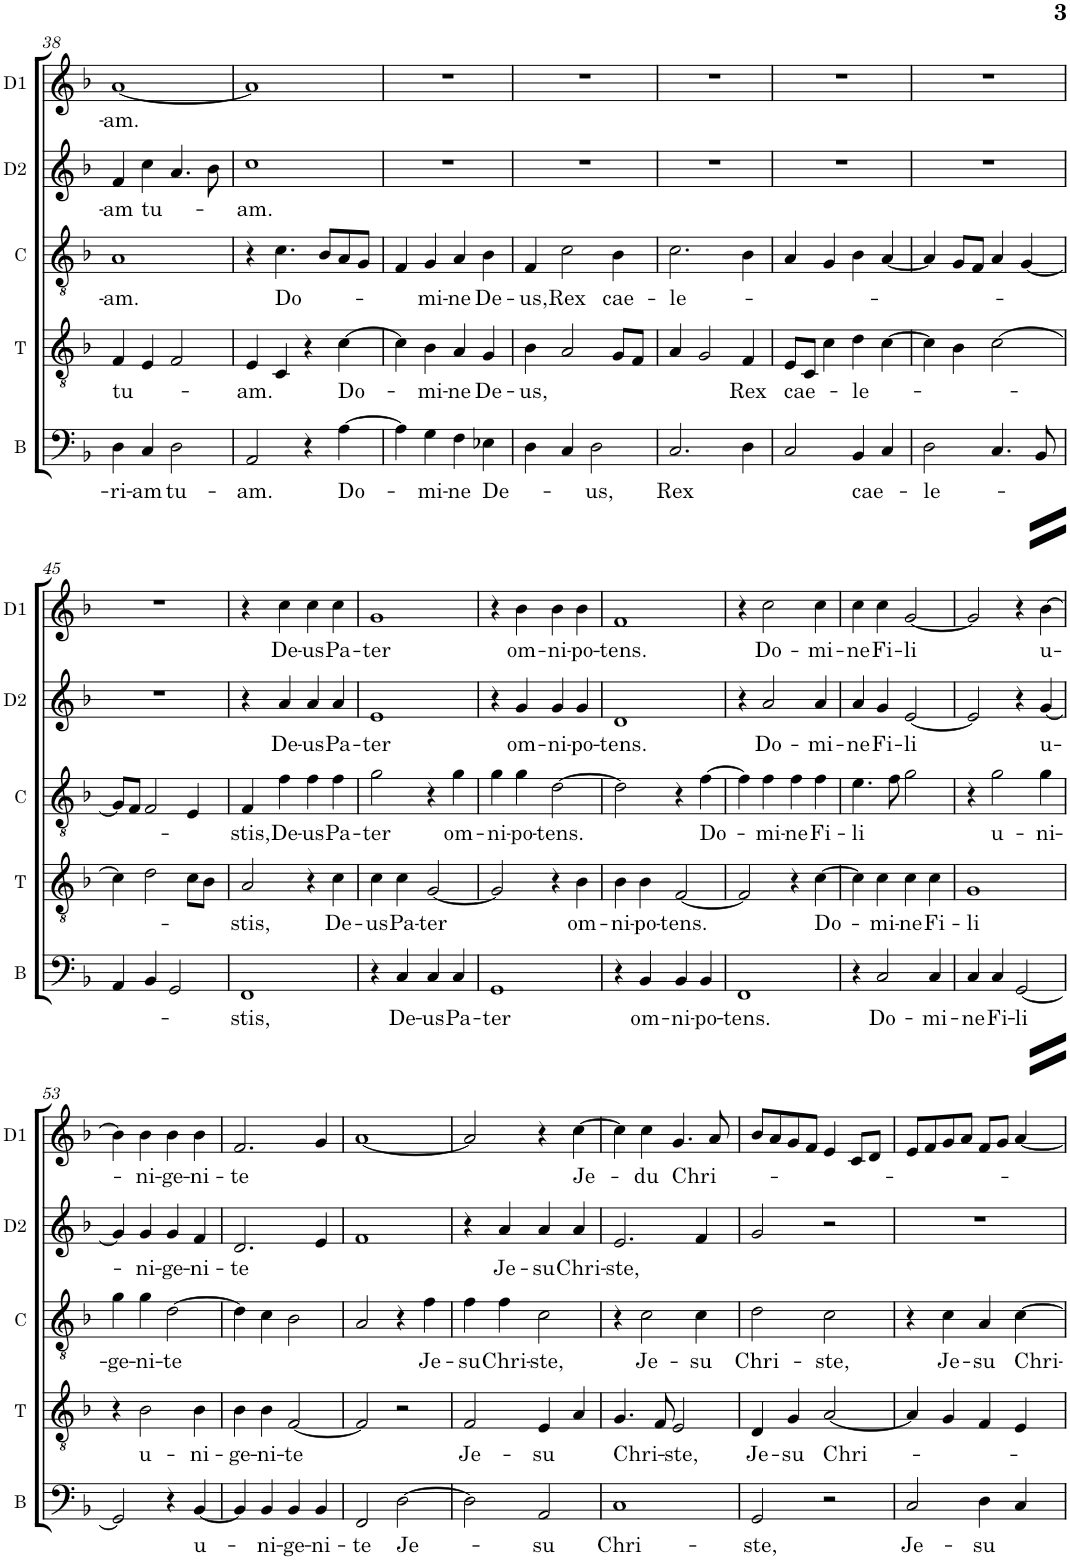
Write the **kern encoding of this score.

**kern	**text	**kern	**text	**kern	**text	**kern	**text	**kern	**text
*part5	*part5	*part4	*part4	*part3	*part3	*part2	*part2	*part1	*part1
*staff5	*staff5	*staff4	*staff4	*staff3	*staff3	*staff2	*staff2	*staff1	*staff1
*I"B	*	*I"T	*	*I"Contra	*	*I"D2	*	*I"D1	*
*I'B	*	*I'T	*	*I'C	*	*I'D2	*	*I'D1	*
!!LO:PB:g=z
*clefF4	*	*clefGv2	*	*clefGv2	*	*clefG2	*	*clefG2	*
*k[b-]	*	*k[b-]	*	*k[b-]	*	*k[b-]	*	*k[b-]	*
*M4/4	*	*M4/4	*	*M4/4	*	*M4/4	*	*M4/4	*
*met(c)	*	*met(c)	*	*met(c)	*	*met(c)	*	*met(c)	*
=38	=38	=38	=38	=38	=38	=38	=38	=38	=38
!	!LO:LY:b	!	!LO:LY:b	!	!LO:LY:b	!	!LO:LY:b	!	!LO:LY:b
4D\	-ri-	4F/	tu-	1A	-am.	4f/	-am	[1a	-am.
!	!LO:LY:b	!	!	!	!	!	!LO:LY:b	!	!
4C/	-am	4E/	.	.	.	4cc\	tu-	.	.
!	!LO:LY:b	!	!	!	!	!	!	!	!
2D\	tu-	2F/	.	.	.	4.a/	.	.	.
.	.	.	.	.	.	8b-\	.	.	.
=39	=39	=39	=39	=39	=39	=39	=39	=39	=39
!	!LO:LY:b	!	!LO:LY:b	!	!	!	!LO:LY:b	!	!
2AA/	-am.	4E/	-am.	4r	.	1cc	-am.	1a]	.
!	!	!	!	!	!LO:LY:b	!	!	!	!
.	.	4C/	.	4.c\	Do-	.	.	.	.
4r	.	4r	.	.	.	.	.	.	.
.	.	.	.	8B-/L	.	.	.	.	.
!	!LO:LY:b	!	!LO:LY:b	!	!	!	!	!	!
[4A\	Do-	[4c\	Do-	8A/	.	.	.	.	.
.	.	.	.	8G/J	.	.	.	.	.
=40	=40	=40	=40	=40	=40	=40	=40	=40	=40
4A\]	.	4c\]	.	4F/	.	1r	.	1r	.
!	!LO:LY:b	!	!LO:LY:b	!	!LO:LY:b	!	!	!	!
4G\	-mi-	4B-\	-mi-	4G/	-mi-	.	.	.	.
!	!LO:LY:b	!	!LO:LY:b	!	!LO:LY:b	!	!	!	!
4F\	-ne	4A/	-ne	4A/	-ne	.	.	.	.
!	!LO:LY:b	!	!LO:LY:b	!	!LO:LY:b	!	!	!	!
4E-X\	De-	4G/	De-	4B-\	De-	.	.	.	.
=41	=41	=41	=41	=41	=41	=41	=41	=41	=41
!	!	!	!LO:LY:b	!	!LO:LY:b	!	!	!	!
4D\	.	4B-\	-us,	4F/	-us,	1r	.	1r	.
!	!	!	!	!	!LO:LY:b	!	!	!	!
4C/	.	2A/	.	2c\	Rex	.	.	.	.
!	!LO:LY:b	!	!	!	!	!	!	!	!
2D\	-us,	.	.	.	.	.	.	.	.
!	!	!	!	!	!LO:LY:b	!	!	!	!
.	.	8G/L	.	4B-\	cae-	.	.	.	.
.	.	8F/J	.	.	.	.	.	.	.
=42	=42	=42	=42	=42	=42	=42	=42	=42	=42
!	!LO:LY:b	!	!	!	!LO:LY:b	!	!	!	!
2.C/	Rex	4A/	.	2.c\	-le-	1r	.	1r	.
.	.	2G/	.	.	.	.	.	.	.
!	!	!	!LO:LY:b	!	!	!	!	!	!
4D\	.	4F/	Rex	4B-\	.	.	.	.	.
=43	=43	=43	=43	=43	=43	=43	=43	=43	=43
!	!	!	!LO:LY:b	!	!	!	!	!	!
2C/	.	8E/L	cae-	4A/	.	1r	.	1r	.
.	.	8C/J	.	.	.	.	.	.	.
.	.	4c\	.	4G/	.	.	.	.	.
!	!LO:LY:b	!	!LO:LY:b	!	!	!	!	!	!
4BB-/	cae-	4d\	-le-	4B-\	.	.	.	.	.
4C/	.	[4c\	.	[4A/	.	.	.	.	.
=44	=44	=44	=44	=44	=44	=44	=44	=44	=44
!	!LO:LY:b	!	!	!	!	!	!	!	!
2D\	-le-	4c\]	.	4A/]	.	1r	.	1r	.
.	.	4B-\	.	8G/L	.	.	.	.	.
.	.	.	.	8F/J	.	.	.	.	.
4.C/	.	[2c\	.	4A/	.	.	.	.	.
.	.	.	.	[4G/	.	.	.	.	.
8BB-/	.	.	.	.	.	.	.	.	.
!!LO:LB:g=z
=45	=45	=45	=45	=45	=45	=45	=45	=45	=45
4AA/	.	4c\]	.	8G/L]	.	1r	.	1r	.
.	.	.	.	8F/J	.	.	.	.	.
4BB-/	.	2d\	.	2F/	.	.	.	.	.
2GG/	.	.	.	.	.	.	.	.	.
.	.	8c\L	.	4E/	.	.	.	.	.
.	.	8B-\J	.	.	.	.	.	.	.
=46	=46	=46	=46	=46	=46	=46	=46	=46	=46
!	!LO:LY:b	!	!LO:LY:b	!	!LO:LY:b	!	!	!	!
1FF	-stis,	2A/	-stis,	4F/	-stis,	4r	.	4r	.
!	!	!	!	!	!LO:LY:b	!	!LO:LY:b	!	!LO:LY:b
.	.	.	.	4f\	De-	4a/	De-	4cc\	De-
!	!	!	!	!	!LO:LY:b	!	!LO:LY:b	!	!LO:LY:b
.	.	4r	.	4f\	-us	4a/	-us	4cc\	-us
!	!	!	!LO:LY:b	!	!LO:LY:b	!	!LO:LY:b	!	!LO:LY:b
.	.	4c\	De-	4f\	Pa-	4a/	Pa-	4cc\	Pa-
=47	=47	=47	=47	=47	=47	=47	=47	=47	=47
!	!	!	!LO:LY:b	!	!LO:LY:b	!	!LO:LY:b	!	!LO:LY:b
4r	.	4c\	-us	2g\	-ter	1e	-ter	1g	-ter
!	!LO:LY:b	!	!LO:LY:b	!	!	!	!	!	!
4C/	De-	4c\	Pa-	.	.	.	.	.	.
!	!LO:LY:b	!	!LO:LY:b	!	!	!	!	!	!
4C/	-us	[2G/	-ter	4r	.	.	.	.	.
!	!LO:LY:b	!	!	!	!LO:LY:b	!	!	!	!
4C/	Pa-	.	.	4g\	om-	.	.	.	.
=48	=48	=48	=48	=48	=48	=48	=48	=48	=48
!	!LO:LY:b	!	!	!	!LO:LY:b	!	!	!	!
1GG	-ter	2G/]	.	4g\	-ni-	4r	.	4r	.
!	!	!	!	!	!LO:LY:b	!	!LO:LY:b	!	!LO:LY:b
.	.	.	.	4g\	-po-	4g/	om-	4b-\	om-
!	!	!	!	!	!LO:LY:b	!	!LO:LY:b	!	!LO:LY:b
.	.	4r	.	[2d\	-tens.	4g/	-ni-	4b-\	-ni-
!	!	!	!LO:LY:b	!	!	!	!LO:LY:b	!	!LO:LY:b
.	.	4B-\	om-	.	.	4g/	-po-	4b-\	-po-
=49	=49	=49	=49	=49	=49	=49	=49	=49	=49
!	!	!	!LO:LY:b	!	!	!	!LO:LY:b	!	!LO:LY:b
4r	.	4B-\	-ni-	2d\]	.	1d	-tens.	1f	-tens.
!	!LO:LY:b	!	!LO:LY:b	!	!	!	!	!	!
4BB-/	om-	4B-\	-po-	.	.	.	.	.	.
!	!LO:LY:b	!	!LO:LY:b	!	!	!	!	!	!
4BB-/	-ni-	[2F/	-tens.	4r	.	.	.	.	.
!	!LO:LY:b	!	!	!	!LO:LY:b	!	!	!	!
4BB-/	-po-	.	.	[4f\	Do-	.	.	.	.
=50	=50	=50	=50	=50	=50	=50	=50	=50	=50
!	!LO:LY:b	!	!	!	!	!	!	!	!
1FF	-tens.	2F/]	.	4f\]	.	4r	.	4r	.
!	!	!	!	!	!LO:LY:b	!	!LO:LY:b	!	!LO:LY:b
.	.	.	.	4f\	-mi-	2a/	Do-	2cc\	Do-
!	!	!	!	!	!LO:LY:b	!	!	!	!
.	.	4r	.	4f\	-ne	.	.	.	.
!	!	!	!LO:LY:b	!	!LO:LY:b	!	!LO:LY:b	!	!LO:LY:b
.	.	[4c\	Do-	4f\	Fi-	4a/	-mi-	4cc\	-mi-
=51	=51	=51	=51	=51	=51	=51	=51	=51	=51
!	!	!	!	!	!LO:LY:b	!	!LO:LY:b	!	!LO:LY:b
4r	.	4c\]	.	4.e\	-li	4a/	-ne	4cc\	-ne
!	!LO:LY:b	!	!LO:LY:b	!	!	!	!LO:LY:b	!	!LO:LY:b
2C/	Do-	4c\	-mi-	.	.	4g/	Fi-	4cc\	Fi-
.	.	.	.	8f\	.	.	.	.	.
!	!	!	!LO:LY:b	!	!	!	!LO:LY:b	!	!LO:LY:b
.	.	4c\	-ne	2g\	.	[2e/	-li	[2g/	-li
!	!LO:LY:b	!	!LO:LY:b	!	!	!	!	!	!
4C/	-mi-	4c\	Fi-	.	.	.	.	.	.
=52	=52	=52	=52	=52	=52	=52	=52	=52	=52
!	!LO:LY:b	!	!LO:LY:b	!	!	!	!	!	!
4C/	-ne	1G	-li	4r	.	2e/]	.	2g/]	.
!	!LO:LY:b	!	!	!	!LO:LY:b	!	!	!	!
4C/	Fi-	.	.	2g\	u-	.	.	.	.
!	!LO:LY:b	!	!	!	!	!	!	!	!
[2GG/	-li	.	.	.	.	4r	.	4r	.
!	!	!	!	!	!LO:LY:b	!	!LO:LY:b	!	!LO:LY:b
.	.	.	.	4g\	-ni-	[4g/	u-	[4b-\	u-
!!LO:LB:g=z
=53	=53	=53	=53	=53	=53	=53	=53	=53	=53
!	!	!	!	!	!LO:LY:b	!	!	!	!
2GG/]	.	4r	.	4g\	-ge-	4g/]	.	4b-\]	.
!	!	!	!LO:LY:b	!	!LO:LY:b	!	!LO:LY:b	!	!LO:LY:b
.	.	2B-\	u-	4g\	-ni-	4g/	-ni-	4b-\	-ni-
!	!	!	!	!	!LO:LY:b	!	!LO:LY:b	!	!LO:LY:b
4r	.	.	.	[2d\	-te	4g/	-ge-	4b-\	-ge-
!	!LO:LY:b	!	!LO:LY:b	!	!	!	!LO:LY:b	!	!LO:LY:b
[4BB-/	u-	4B-\	-ni-	.	.	4f/	-ni-	4b-\	-ni-
=54	=54	=54	=54	=54	=54	=54	=54	=54	=54
!	!	!	!LO:LY:b	!	!	!	!LO:LY:b	!	!LO:LY:b
4BB-/]	.	4B-\	-ge-	4d\]	.	2.d/	-te	2.f/	-te
!	!LO:LY:b	!	!LO:LY:b	!	!	!	!	!	!
4BB-/	-ni-	4B-\	-ni-	4c\	.	.	.	.	.
!	!LO:LY:b	!	!LO:LY:b	!	!	!	!	!	!
4BB-/	-ge-	[2F/	-te	2B-\	.	.	.	.	.
!	!LO:LY:b	!	!	!	!	!	!	!	!
4BB-/	-ni-	.	.	.	.	4e/	.	4g/	.
=55	=55	=55	=55	=55	=55	=55	=55	=55	=55
!	!LO:LY:b	!	!	!	!	!	!	!	!
2FF/	-te	2F/]	.	2A/	.	1f	.	[1a	.
!	!LO:LY:b	!	!	!	!	!	!	!	!
[2D\	Je-	2r	.	4r	.	.	.	.	.
!	!	!	!	!	!LO:LY:b	!	!	!	!
.	.	.	.	4f\	Je-	.	.	.	.
=56	=56	=56	=56	=56	=56	=56	=56	=56	=56
!	!	!	!LO:LY:b	!	!LO:LY:b	!	!	!	!
2D\]	.	2F/	Je-	4f\	-su	4r	.	2a/]	.
!	!	!	!	!	!LO:LY:b	!	!LO:LY:b	!	!
.	.	.	.	4f\	Chri-	4a/	Je-	.	.
!	!LO:LY:b	!	!LO:LY:b	!	!LO:LY:b	!	!LO:LY:b	!	!
2AA/	-su	4E/	-su	2c\	-ste,	4a/	-su	4r	.
!	!	!	!	!	!	!	!LO:LY:b	!	!LO:LY:b
.	.	4A/	.	.	.	4a/	Chri-	[4cc\	Je-
=57	=57	=57	=57	=57	=57	=57	=57	=57	=57
!	!LO:LY:b	!	!LO:LY:b	!	!	!	!LO:LY:b	!	!
1C	Chri-	4.G/	Chri-	4r	.	2.e/	-ste,	4cc\]	.
!	!	!	!	!	!LO:LY:b	!	!	!	!LO:LY:b
.	.	.	.	2c\	Je-	.	.	4cc\	-du
.	.	8F/	.	.	.	.	.	.	.
!	!	!	!LO:LY:b	!	!	!	!	!	!LO:LY:b
.	.	2E/	ste,	.	.	.	.	4.g/	Chri-
!	!	!	!	!	!LO:LY:b	!	!	!	!
.	.	.	.	4c\	-su	4f/	.	.	.
.	.	.	.	.	.	.	.	8a/	.
=58	=58	=58	=58	=58	=58	=58	=58	=58	=58
!	!LO:LY:b	!	!LO:LY:b	!	!LO:LY:b	!	!	!	!
2GG/	-ste,	4D/	Je-	2d\	Chri-	2g/	.	8b-/L	.
.	.	.	.	.	.	.	.	8a/	.
!	!	!	!LO:LY:b	!	!	!	!	!	!
.	.	4G/	-su	.	.	.	.	8g/	.
.	.	.	.	.	.	.	.	8f/J	.
!	!	!	!LO:LY:b	!	!LO:LY:b	!	!	!	!
2r	.	[2A/	Chri-	2c\	-ste,	2r	.	4e/	.
.	.	.	.	.	.	.	.	8c/L	.
.	.	.	.	.	.	.	.	8d/J	.
=59	=59	=59	=59	=59	=59	=59	=59	=59	=59
!	!LO:LY:b	!	!	!	!	!	!	!	!
2C/	Je-	4A/]	.	4r	.	1r	.	8e/L	.
.	.	.	.	.	.	.	.	8f/	.
!	!	!	!	!	!LO:LY:b	!	!	!	!
.	.	4G/	.	4c\	Je-	.	.	8g/	.
.	.	.	.	.	.	.	.	8a/J	.
!	!LO:LY:b	!	!	!	!LO:LY:b	!	!	!	!
4D\	-su	4F/	.	4A/	-su	.	.	8f/L	.
.	.	.	.	.	.	.	.	8g/J	.
!	!	!	!	!	!LO:LY:b	!	!	!	!
4C/	.	4E/	.	[4c\	Chri-	.	.	[4a/	.
=	=	=	=	=	=	=	=	=	=
*-	*-	*-	*-	*-	*-	*-	*-	*-	*-
